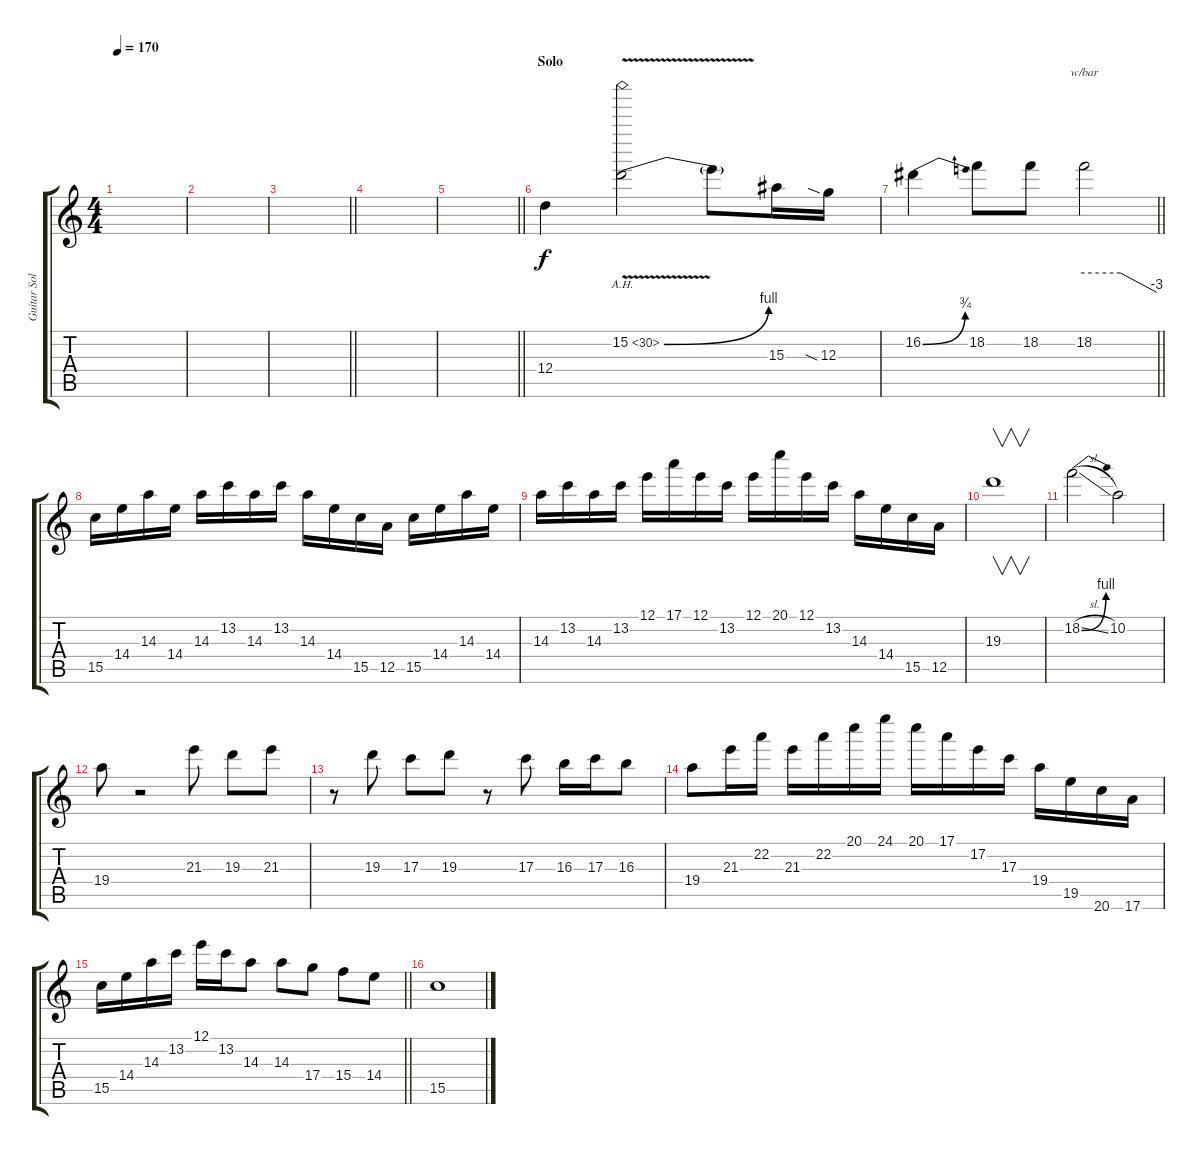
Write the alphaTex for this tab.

\track ("Guitar Solo" "Guitar Sol") {instrument distortionguitar}
\staff {score tabs}
\tuning (E4 B3 G3 D3 A2 E2) {hide}
\ts (4 4)
\tempo 170
\clef g2
\ks c
|
|
\barLineRight lightlight
|
|
\barLineRight lightlight
|
\section ("" "Solo")
12.4.4 15.2{be (bend 0 0 60 4) ah 15 v}.2 15.2{t}.8 15.3.16 12.3{sia}.16 |
\barLineRight lightlight
16.2{be (bend 0 0 60 3)}.4 18.2.8 18.2.8 18.2.2{tbe (custom default 0 0 30 0 60 -12)} |
15.5.16 14.4.16 14.3.16 14.4.16 14.3.16 13.2.16 14.3.16 13.2.16 14.3.16 14.4.16 15.5.16 12.5.16 15.5.16 14.4.16 14.3.16 14.4.16 |
14.3.16 13.2.16 14.3.16 13.2.16 12.1.16 17.1.16 12.1.16 13.2.16 12.1.16 20.1.16 12.1.16 13.2.16 14.3.16 14.4.16 15.5.16 12.5.16 |
19.3.1{v} |
18.2{be (bend 0 0 60 4) sl}.2 10.2.2 |
19.4.8 r.2 21.3.8 19.3.8 21.3.8 |
r.8 19.3.8 17.3.8 19.3.8 r.8 17.3.8 16.3.16 17.3.16 16.3.8 |
19.4.8 21.3.16 22.2.16 21.3.16 22.2.16 20.1.16 24.1.16 20.1.16 17.1.16 17.2.16 17.3.16 19.4.16 19.5.16 20.6.16 17.6.16 |
\barLineRight lightlight
15.5.16 14.4.16 14.3.16 13.2.16 12.1.16 13.2.16 14.3.8 14.3.8 17.4.8 15.4.8 14.4.8 |
15.5.1
